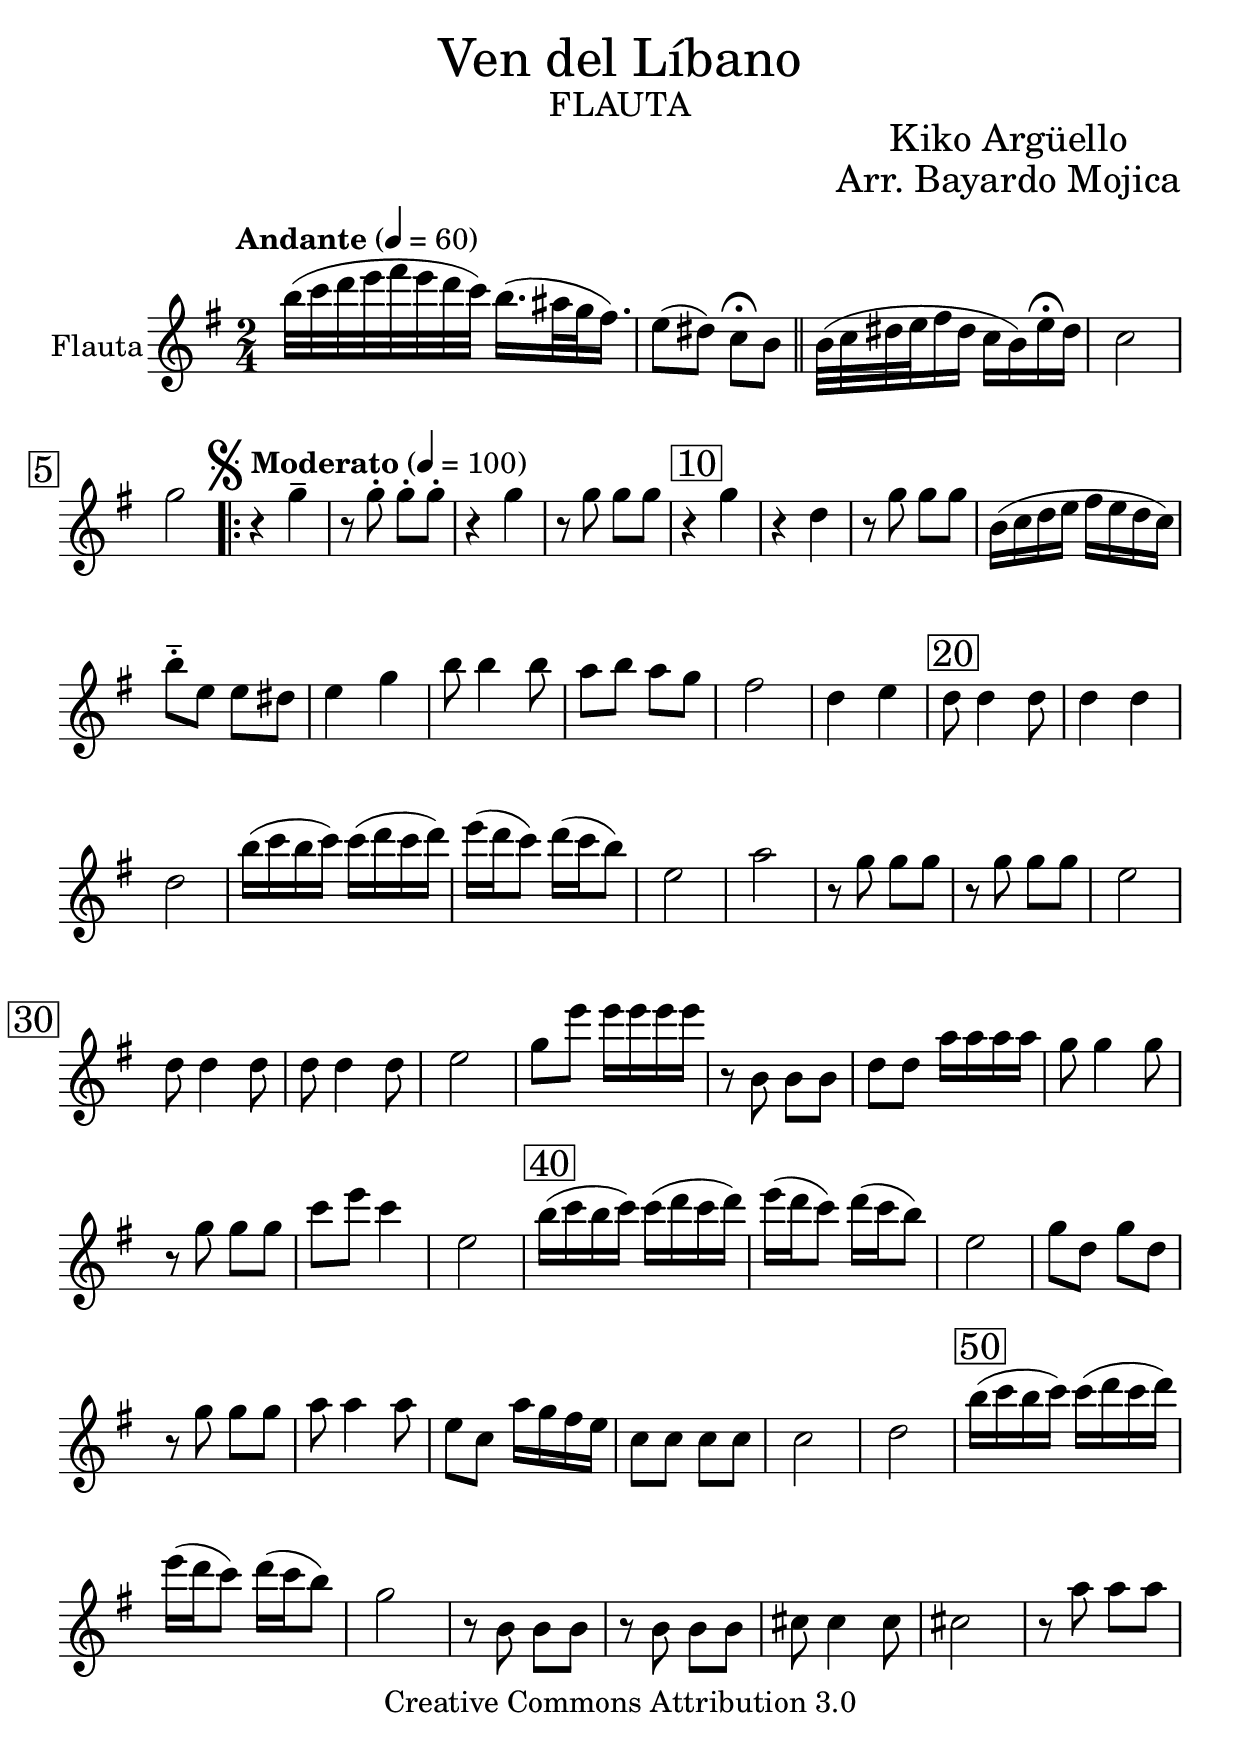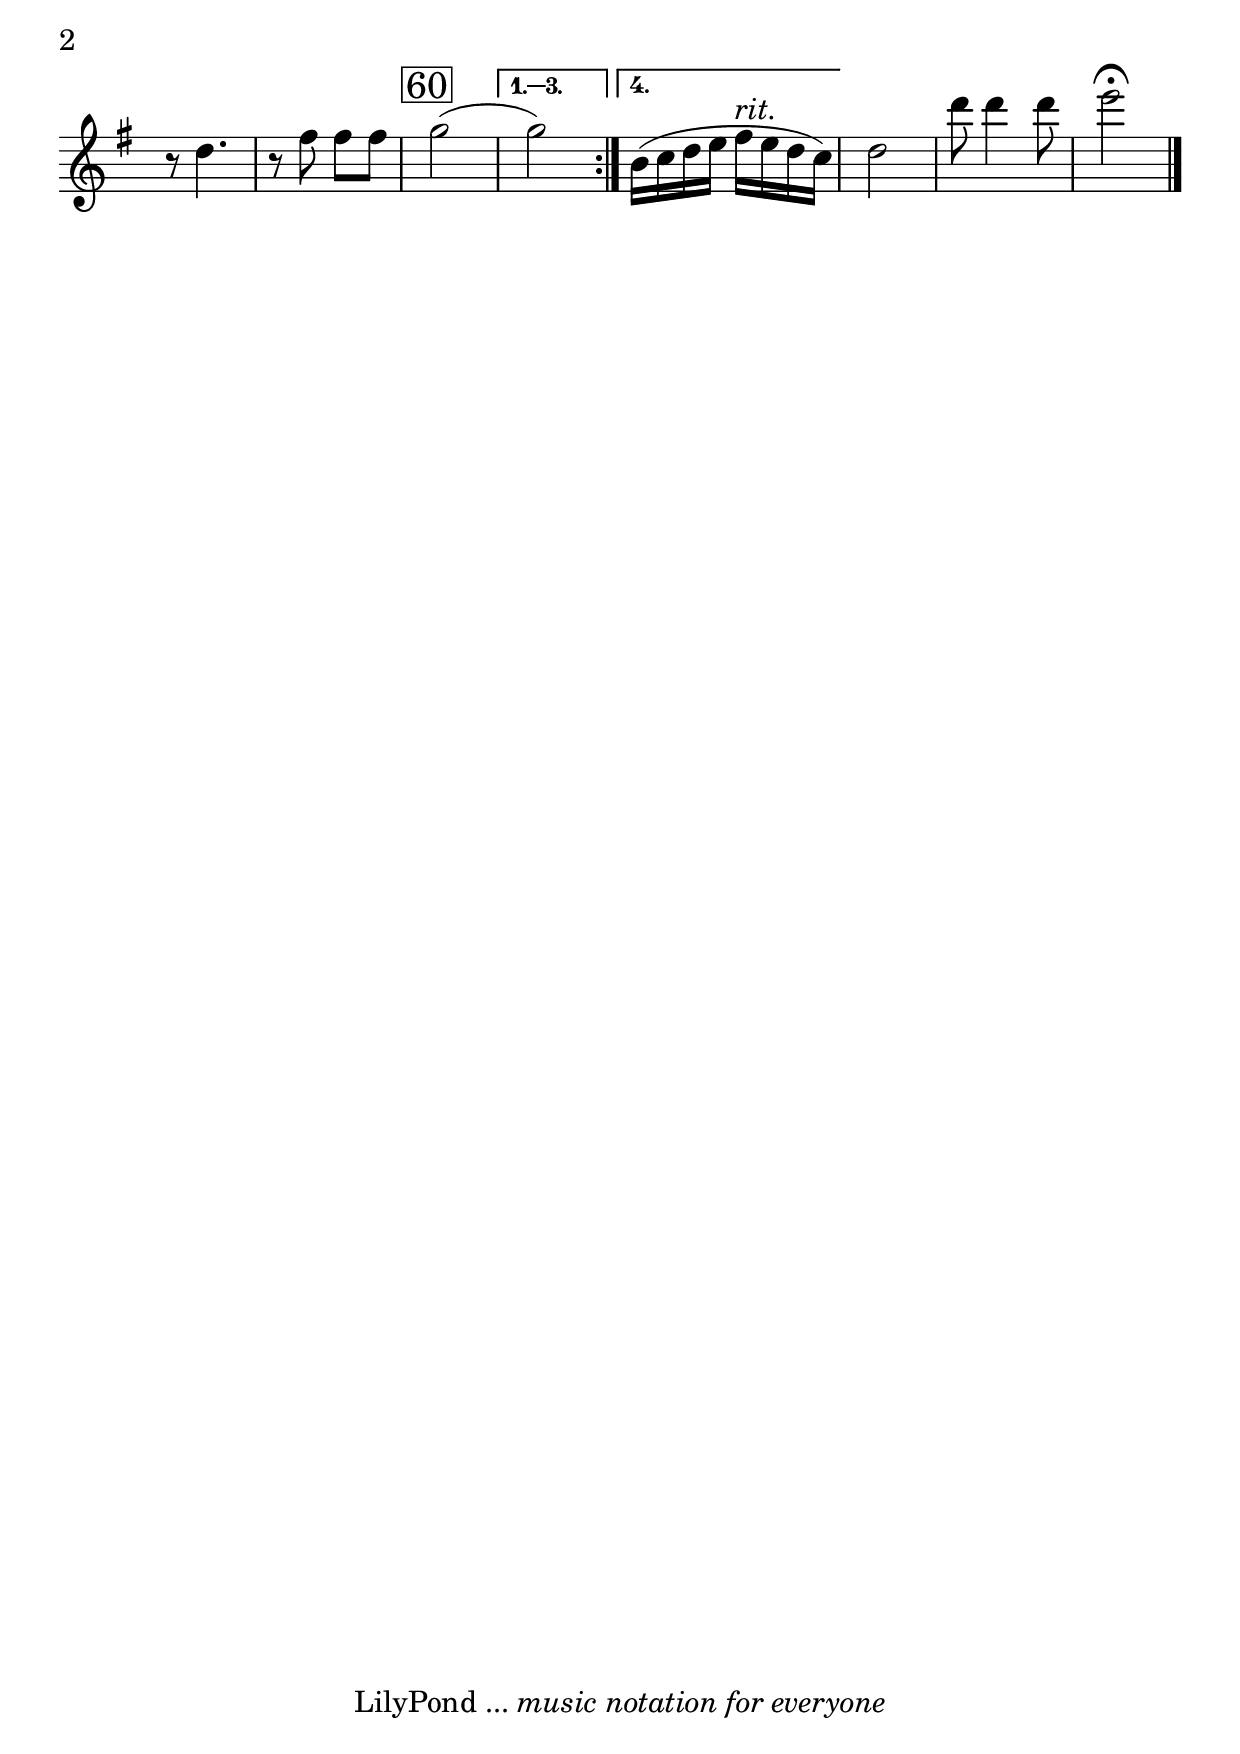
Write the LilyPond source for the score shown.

% ********************************************************************
% Create on Frescobaldi 2 20130225
% transcription by serach.sam@
% "Ven del Libano" - "Kiko Argüello" - "Arreglo Bayardo Ruben Mojica"
% ********************************************************************
\language "espanol"
\version "2.16.0"

#(set-global-staff-size 26)
\markup { \fill-line { \center-column { \fontsize #5 "Ven del Líbano" \fontsize #3 \caps "flauta" } } }
\markup { \fill-line { " " \center-column { \fontsize #2 "Kiko Argüello" \fontsize #2 "Arr. Bayardo Mojica" } } }

\header {
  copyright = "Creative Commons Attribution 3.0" 
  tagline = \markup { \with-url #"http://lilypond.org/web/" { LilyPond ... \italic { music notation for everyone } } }
  breakbefore = ##t
}

global = { 
  \key mi \minor 
  \time 2/4 
  \tempo "Andante" 4 = 60 
  s2*2 
  \bar "||" 
  s2*3 
  \mark \markup { \musicglyph #"scripts.segno" } \tempo "Moderato" 4 = 100 
  s2*60 
  \bar "|." 
}

tenor = \relative do'' {
  \compressFullBarRests
  \override Score.BarNumber #'break-visibility = #end-of-line-invisible
  \set Score.barNumberVisibility = #(every-nth-bar-number-visible 5)
  \override Score.BarNumber #'font-size = #2
  \override Score.BarNumber #'stencil = #(make-stencil-boxer 0.1 0.25 ly:text-interface::print)
  
  si'32( do32 re32 mi32 fas32 mi32 re32 do32) si16.( las32 sol32 fas16.) | %1
  mi8( res8) do8 \fermata si8 | %2
  si32( do32 res32 mi32 fas16 res16 do16 si16) mi16 \fermata res16 | %3
  do2 | %4
  sol'2 | %5
  \repeat volta 4 { 
    r4 sol4-- | %6
    r8 sol8-. sol8-. sol8-. | %7
    r4 sol4 | %8
    r8 sol8 sol8 sol8 | %9
    \set Score.barNumberVisibility = #(every-nth-bar-number-visible 10)
    r4 sol4 | %10
    r4 re4 | %11
    r8 sol8 sol8 sol8 | %12
    si,16( do16 re16 mi16 fas16 mi16 re16 do16) | %13
    si'8---. mi,8 mi8 res8 | %14
    mi4 sol4 | %15
    si8 si4 si8 | %16
    la8 si8 la8 sol8 | %17
    fas2 | %18
    re4 mi4 | %19
    re8 re4 re8 | %20
    re4 re4 | %21
    re2 | %22
    si'16( do16 si16 do16) do16( re16 do16 re16) | %23
    mi16( re16 do8) re16( do16 si8) | %24
    mi,2 | %25
    la2 | %26
    r8 sol8 sol8 sol8 | %27
    r8 sol8 sol8 sol8 | %28
    mi2 | %29
    re8 re4 re8 | %30
    re8 re4 re8 | %31
    mi2 | %32
    sol8 mi'8 mi16 mi16 mi16 mi16 | %33
    r8 si,8 si8 si8 | %34
    re8 re8 la'16 la16 la16 la16 | %35
    sol8 sol4 sol8 | %36
    r8 sol8 sol8 sol8 | %37
    do8 mi8 do4 | %38
    mi,2 | %39
    si'16( do16 si16 do16) do16( re16 do16 re16) | %40
    mi16( re16 do8) re16( do16 si8) | %41
    mi,2 | %42
    sol8 re8 sol8 re8 | %43
    r8 sol8 sol8 sol8 | %44
    la8 la4 la8 | %45
    mi8 do8 la'16 sol16 fas16 mi16 | %46
    do8 do8 do8 do8 | %47
    do2 | %48
    re2 | %49
    si'16( do16 si16 do16) do16( re16 do16 re16) | %50
    mi16( re16 do8) re16( do16 si8) | %51
    sol2 | %52
    r8 si,8 si8 si8 | %53
    r8 si8 si8 si8 | %54
    dos8 dos4 dos8 | %55
    dos2 | %56
    r8 la'8 la8 la8 | %57
    r8 re,4. | %58
    r8 fas8 fas8 fas8 | %59
    sol2( | %60
  }
  \alternative {
    { sol2) | } %61
    { si,16( do16 re16 mi16 fas16^\markup { \italic rit. } mi16 re16 do16) | } %62
  }
  re2 | %63
  re'8 re4 re8 | %64
  mi2 \fermata | %65
}

\score {
  <<
    \new Staff = "tenor" <<
      \set Staff.instrumentName = "Flauta" \set Staff.midiInstrument = "flute" 
      \global \tenor
    >>
  >>
  \midi {}
  \layout {}
}

\paper {
  #( set-default-paper-size "letter" )
}